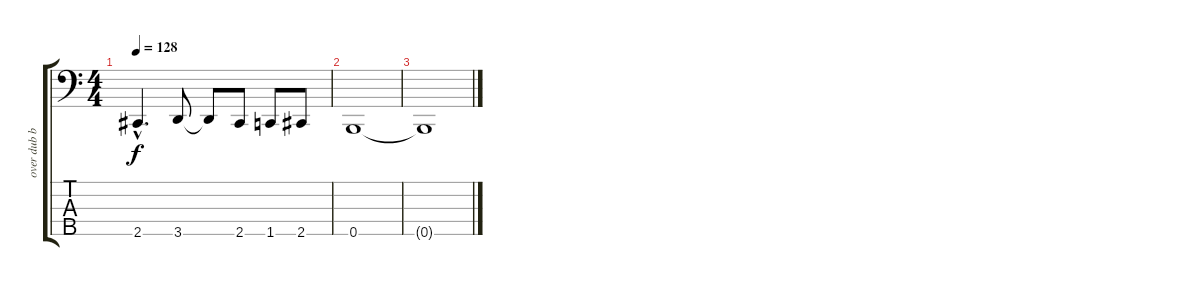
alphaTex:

\track ("over dub bass" "over dub b") {instrument slapbass1}
\staff {score tabs}
\tuning (G2 D2 A1 E1 B0) {hide}
\ts (4 4)
\tempo 128
\clef f4
\ks c
2.5{hac}.4{d dy f} 3.5.8 3.5{t}.8 2.5.8 1.5.8 2.5.8 |
0.5.1{volume 0} |
0.5{t}.1
